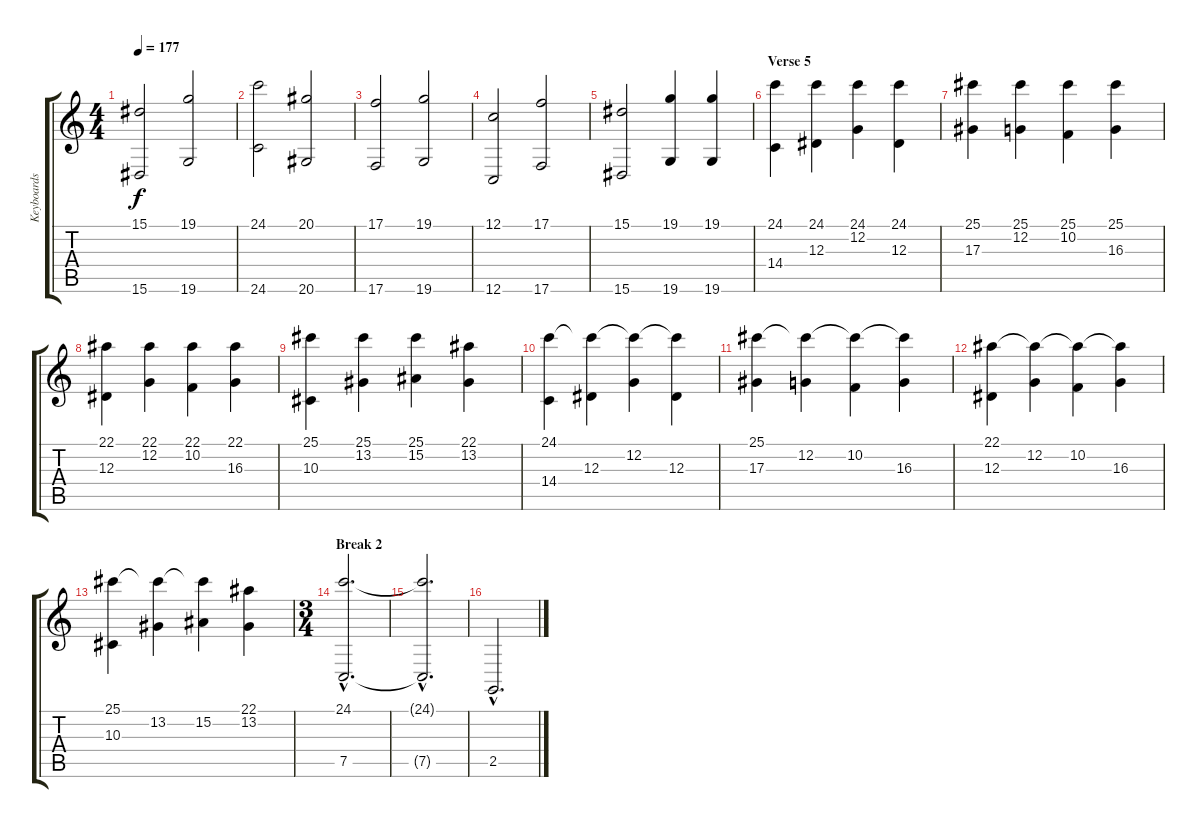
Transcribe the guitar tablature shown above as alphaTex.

\track ("Keyboards" "Keyboards") {instrument tremolostrings}
\staff {score tabs}
\tuning (C4 G3 Eb3 Bb2 F2 C2) {hide}
\ts (4 4)
\tempo 177
\clef g2
\ks c
(15.1 15.6).2{dy f} (19.1 19.6).2 |
(24.1 24.6).2 (20.1 20.6).2 |
(17.1 17.6).2 (19.1 19.6).2 |
(12.1 12.6).2 (17.1 17.6).2 |
(15.1 15.6).2 (19.1 19.6).4 (19.1 19.6).4 |
\section ("" "Verse 5")
(24.1 14.4).4 (24.1 12.3).4 (24.1 12.2).4 (24.1 12.3).4 |
(25.1 17.3).4 (25.1 12.2).4 (25.1 10.2).4 (25.1 16.3).4 |
(22.1 12.3).4 (22.1 12.2).4 (22.1 10.2).4 (22.1 16.3).4 |
(25.1 10.3).4 (25.1 13.2).4 (25.1 15.2).4 (22.1 13.2).4 |
(24.1 14.4).4 (24.1{t} 12.3).4 (24.1{t} 12.2).4 (24.1{t} 12.3).4 |
(25.1 17.3).4 (25.1{t} 12.2).4 (25.1{t} 10.2).4 (25.1{t} 16.3).4 |
(22.1 12.3).4 (22.1{t} 12.2).4 (22.1{t} 10.2).4 (22.1{t} 16.3).4 |
(25.1 10.3).4 (25.1{t} 13.2).4 (25.1{t} 15.2).4 (22.1 13.2).4 |
\ts (3 4)
\section ("" "Break 2")
(24.1{hac} 7.5{hac}).2{d} |
(24.1{hac t} 7.5{hac t}).2{d} |
2.5{hac}.2{d}
